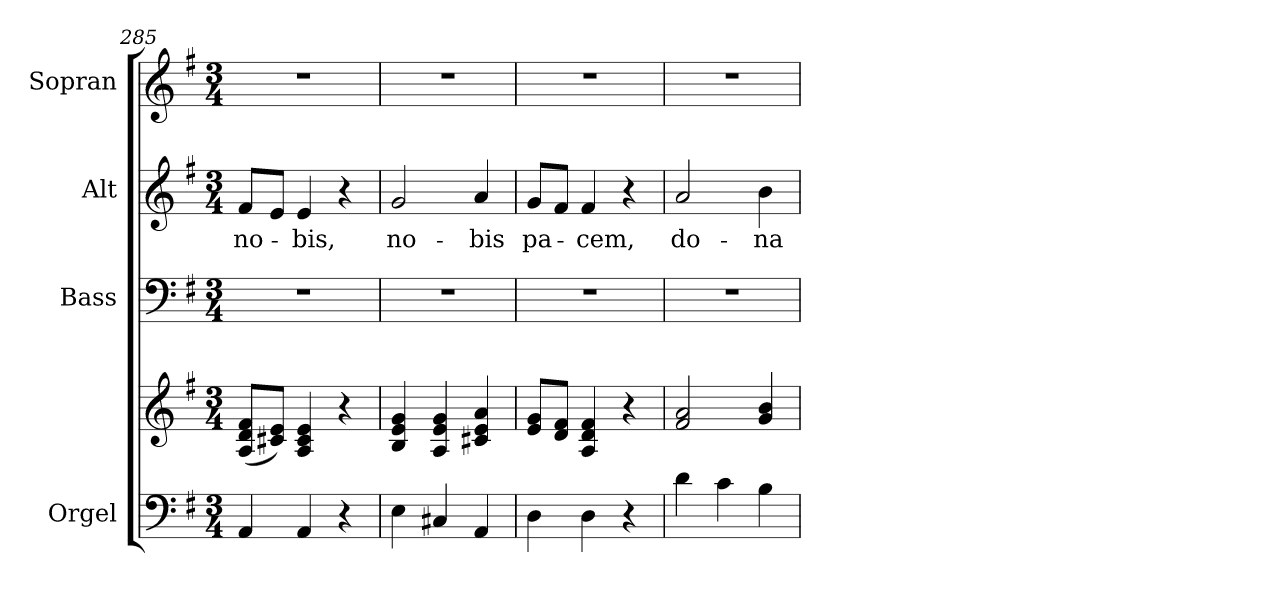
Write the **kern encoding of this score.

**kern	**kern	**kern	**kern	**text	**kern
*part4	*part4	*part3	*part2	*part2	*part1
*staff5	*staff4	*staff3	*staff2	*staff2	*staff1
*I"Orgel	*	*I"Bass	*I"Alt	*	*I"Sopran
*I'Org.	*	*I'B.	*I'A.	*	*I'S.
*clefF4	*clefG2	*clefF4	*clefG2	*	*clefG2
*k[f#]	*k[f#]	*k[f#]	*k[f#]	*	*k[f#]
*G:	*G:	*G:	*G:	*	*G:
*M3/4	*M3/4	*M3/4	*M3/4	*	*M3/4
=285	=285	=285	=285	=285	=285
!	!	!	!	!LO:LY:b	!
4AA/	(<8A/ 8d/ 8f#/L	2.r	8f#/L	no-	2.r
.	8c#X/ 8e/J)	.	8e/J	.	.
!	!	!	!	!LO:LY:b	!
4AA/	4A/ 4c#/ 4e/	.	4e/	-bis,	.
4r	4r	.	4r	.	.
=286	=286	=286	=286	=286	=286
!	!	!	!	!LO:LY:b	!
4E\	4B/ 4e/ 4g/	2.r	2g/	no-	2.r
4C#X/	4A/ 4e/ 4g/	.	.	.	.
!	!	!	!	!LO:LY:b	!
4AA/	4c#X/ 4e/ 4a/	.	4a/	-bis	.
=287	=287	=287	=287	=287	=287
!	!	!	!	!LO:LY:b	!
4D\	8e/ 8g/L	2.r	8g/L	pa-	2.r
.	8d/ 8f#/J	.	8f#/J	.	.
!	!	!	!	!LO:LY:b	!
4D\	4A/ 4d/ 4f#/	.	4f#/	-cem,	.
4r	4r	.	4r	.	.
=288	=288	=288	=288	=288	=288
!	!	!	!	!LO:LY:b	!
4d\	2f#/ 2a/	2.r	2a/	do-	2.r
4c\	.	.	.	.	.
!	!	!	!	!LO:LY:b	!
4B\	4g/ 4b/	.	4b\	-na	.
=	=	=	=	=	=
*-	*-	*-	*-	*-	*-
